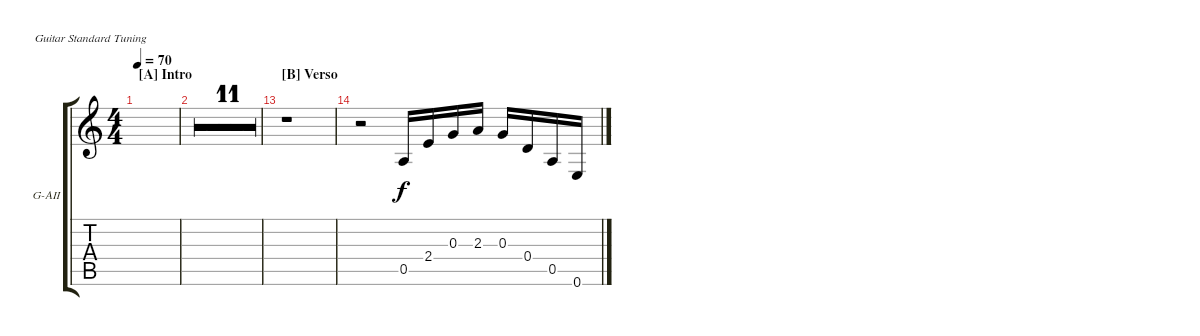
\defaultSystemsLayout 4
\bracketExtendMode groupsimilarinstruments
\firstSystemTrackNameOrientation horizontal
\otherSystemsTrackNameOrientation horizontal
\track ("Guitar Acustic II" "G-AII") {multiBarRest instrument electricguitarclean}
\staff {score tabs}
\tuning (E4 B3 G3 D3 A2 E2)
\ts (4 4)
\section ("A" "Intro")
\tempo 70
\clef g2
\ks c
|
|
|
|
|
|
|
|
|
|
|
|
\section ("B" "Verso")
r.1 |
r.2 0.5.16 2.4.16 0.3.16 2.3.16 0.3.16 0.4.16 0.5.16 0.6.16
